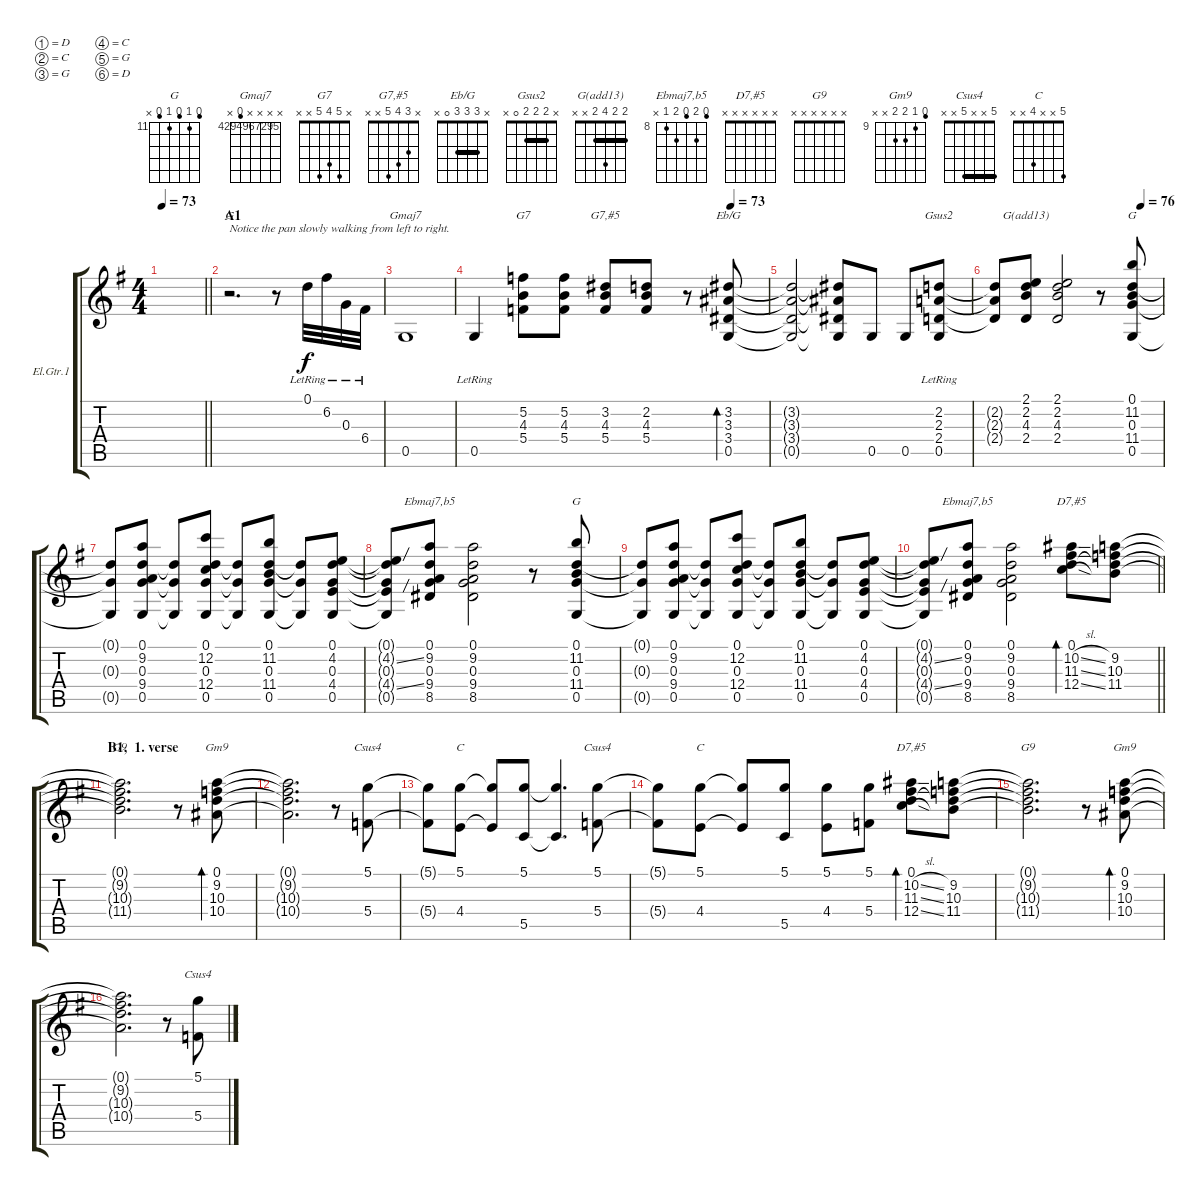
\bracketExtendMode groupsimilarinstruments
\firstSystemTrackNameOrientation horizontal
\otherSystemsTrackNameOrientation horizontal
\track ("Electric guitar, main" "El.Gtr.1") {instrument electricguitarclean}
\staff {score tabs}
\tuning (D4 C4 G3 C3 G2 D2)
\chord ("G" x x x x x x)
\chord ("Gmaj7" x x x x 4294967294 x) {firstfret 4294967295}
\chord ("G7" x 5 4 5 x x)
\chord ("G7,#5" x 3 4 5 x x)
\chord ("Eb/G" x 3 3 3 0 x) {barre (3 3)}
\chord ("Gsus2" x 2 2 2 0 x) {barre (2 2)}
\chord ("G(add13)" 2 2 4 2 x x) {barre (2 2)}
\chord ("G" 10 11 10 11 10 x) {firstfret 11}
\chord ("Ebmaj7,b5" 7 9 7 9 8 x) {firstfret 8}
\chord ("D7,#5" 9 10 11 12 x x) {firstfret 10}
\chord ("G9" x x x x x x)
\chord ("Gm9" 8 9 10 10 x x) {firstfret 9}
\chord ("Csus4" 5 x x 5 x x) {barre 5}
\chord ("C" 5 x x 4 x x)
\chord ("D7,#5" x x x x x x)
\ts (4 4)
\beaming (8 2 2 2 2)
\ac
\tempo 73
\clef g2
\scale
0.153121
\barLineRight lightlight
\ks g
|
\section ("" "A1")
\scale
0.169611 r.2{d ch "G" txt "Notice the pan slowly walking from left to right."} r.8 0.1{lr}.32 6.2{lr}.32 0.3{lr}.32 6.4{lr}.32 |
\scale
0.0587081 0.5.1{ch "Gmaj7"} |
\tempo (73 0.875)
\scale
0.273733 0.5{lr}.4 (5.2 4.3 5.4).8{ch "G7"} (5.2 4.3 5.4).8 (3.2 4.3 5.4).8{ch "G7,#5"} (2.2 4.3 5.4).8 r.8 (3.2 3.3 3.4 0.5).8{bd 240 ch "Eb/G"} |
\scale
0.179804 (3.2{t} 3.3{t} 3.4{t} 0.5{t}).2 (3.2{t} 3.3{t} 3.4{t} 0.5{t}).8 0.5.8 0.5.8 (2.2 2.3 2.4 0.5{lr}).8{ch "Gsus2"} |
\tempo (76 0.875)
\scale
0.1649 (2.2{t} 2.3{t} 2.4{t}).8 (2.1 2.2 4.3 2.4).8{ch "G(add13)"} (2.1 2.2 4.3 2.4).2 r.8 (0.1 11.2 0.3 11.4 0.5).8{ch "G"} |
(0.1{t} 0.3{t} 0.5{t}).8 (0.1 9.2 0.3 9.4 0.5).8 (0.1{t} 0.3{t} 0.5{t}).8 (0.1 12.2 0.3 12.4 0.5).8 (0.1{t} 0.3{t} 0.5{t}).8 (0.1 11.2 0.3 11.4 0.5).8 (0.1{t} 0.3{t} 0.5{t}).8 (0.1 4.2 0.3 4.4 0.5).8 |
(0.1{t} 4.2{ss t} 0.3{t} 4.4{ss t} 0.5{t}).8 (0.1 9.2 0.3 9.4 8.5).8{ch "Ebmaj7,b5"} (0.1 9.2 0.3 9.4 8.5).2 r.8 (0.1 11.2 0.3 11.4 0.5).8{ch "G"} |
(0.1{t} 0.3{t} 0.5{t}).8 (0.1 9.2 0.3 9.4 0.5).8 (0.1{t} 0.3{t} 0.5{t}).8 (0.1 12.2 0.3 12.4 0.5).8 (0.1{t} 0.3{t} 0.5{t}).8 (0.1 11.2 0.3 11.4 0.5).8 (0.1{t} 0.3{t} 0.5{t}).8 (0.1 4.2 0.3 4.4 0.5).8 |
\barLineRight lightlight
(0.1{t} 4.2{ss t} 0.3{t} 4.4{ss t} 0.5{t}).8 (0.1 9.2 0.3 9.4 8.5).8{ch "Ebmaj7,b5"} (0.1 9.2 0.3 9.4 8.5).2 (0.1 10.2{sl} 11.3{sl} 12.4{sl}).8{bd 118 ch "D7,#5"} (0.1{t} 9.2 10.3 11.4).8 |
\section ("" "B1,  1. verse")
(0.1{t} 9.2{t} 10.3{t} 11.4{t}).2{d ch "G9"} r.8 (0.1 9.2 10.3 10.4).8{bd 119 ch "Gm9"} |
(0.1{t} 9.2{t} 10.3{t} 10.4{t}).2{d} r.8 (5.1 5.4).8{ch "Csus4"} |
(5.1{t} 5.4{t}).8 (5.1 4.4).8{ch "C"} (5.1{t} 4.4{t}).8 (5.1 5.5).8 (5.1{t} 5.5{t}).4{d} (5.1 5.4).8{ch "Csus4"} |
(5.1{t} 5.4{t}).8 (5.1 4.4).8{ch "C"} (5.1{t} 4.4{t}).8 (5.1 5.5).8 (5.1 4.4).8 (5.1 5.4).8 (0.1 10.2{sl} 11.3{sl} 12.4{sl}).8{bd 119 ch "D7,#5"} (0.1{t} 9.2 10.3 11.4).8 |
(0.1{t} 9.2{t} 10.3{t} 11.4{t}).2{d ch "G9"} r.8 (0.1 9.2 10.3 10.4).8{bd 119 ch "Gm9"} |
(0.1{t} 9.2{t} 10.3{t} 10.4{t}).2{d} r.8 (5.1 5.4).8{ch "Csus4"}
